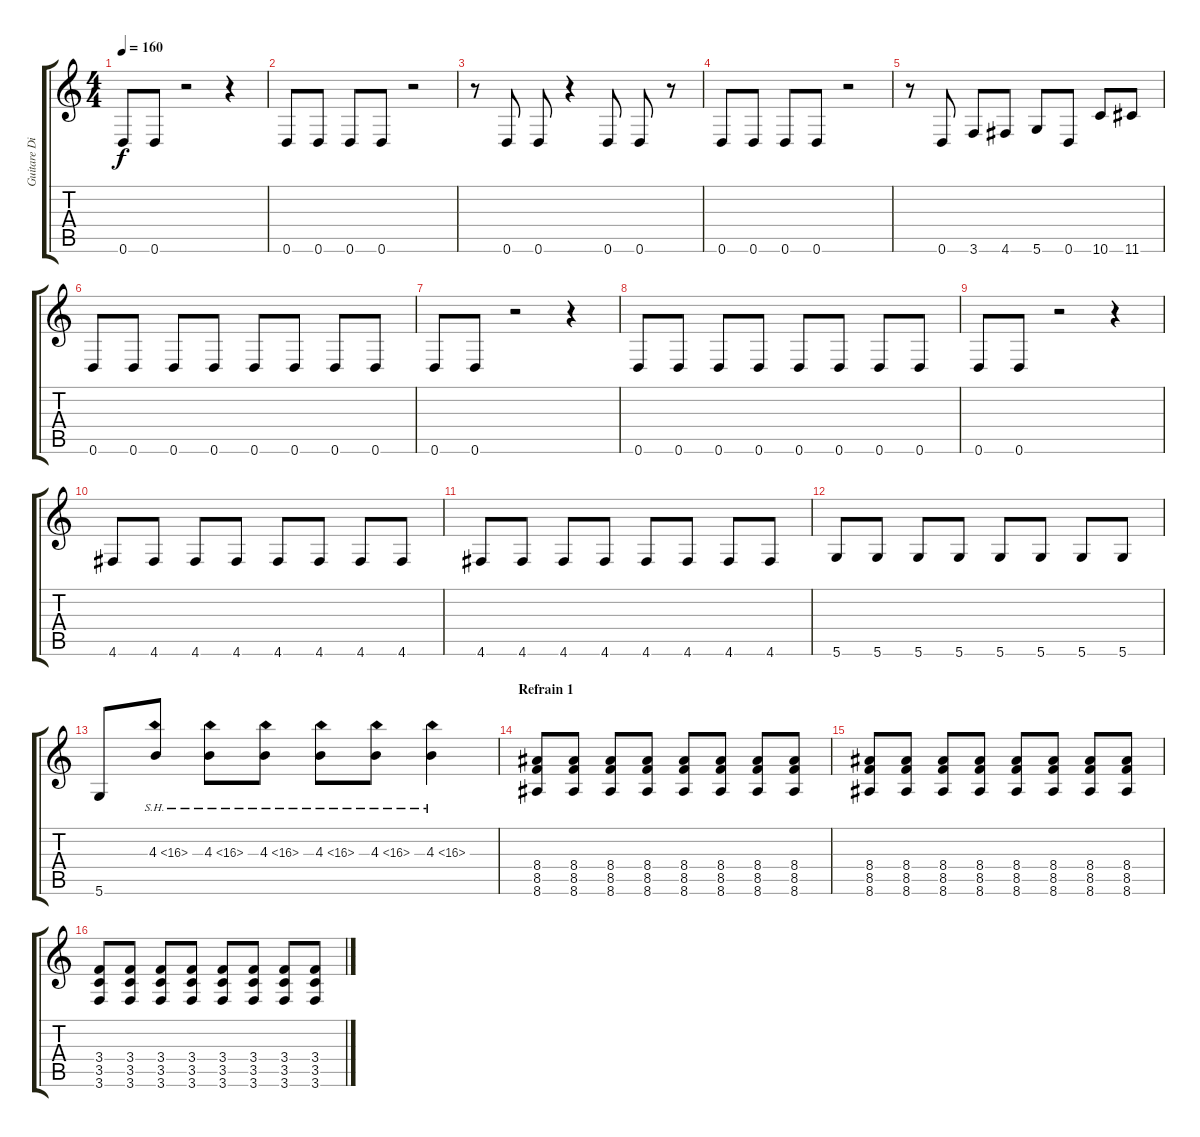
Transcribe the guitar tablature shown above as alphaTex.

\track ("Guitare Distorsion Dropped D ( Matt )" "Guitare Di") {instrument distortionguitar}
\staff {score tabs}
\tuning (E4 B3 G3 D3 A2 D2) {hide}
\ts (4 4)
\tempo 160
\clef g2
\ks c
0.6.8{dy f} 0.6.8 r.2 r.4 |
0.6.8 0.6.8 0.6.8 0.6.8 r.2 |
r.8 0.6.8 0.6.8 r.4 0.6.8 0.6.8 r.8 |
0.6.8 0.6.8 0.6.8 0.6.8 r.2 |
r.8 0.6.8 3.6.8 4.6.8 5.6.8 0.6.8 10.6.8 11.6.8 |
0.6.8 0.6.8 0.6.8 0.6.8 0.6.8 0.6.8 0.6.8 0.6.8 |
0.6.8 0.6.8 r.2 r.4 |
0.6.8 0.6.8 0.6.8 0.6.8 0.6.8 0.6.8 0.6.8 0.6.8 |
0.6.8 0.6.8 r.2 r.4 |
\section ("" "")
4.6.8 4.6.8 4.6.8 4.6.8 4.6.8 4.6.8 4.6.8 4.6.8 |
4.6.8 4.6.8 4.6.8 4.6.8 4.6.8 4.6.8 4.6.8 4.6.8 |
5.6.8 5.6.8 5.6.8 5.6.8 5.6.8 5.6.8 5.6.8 5.6.8 |
5.6.8 4.3{sh 12}.8{instrument guitarharmonics} 4.3{sh 12}.8 4.3{sh 12}.8 4.3{sh 12}.8 4.3{sh 12}.8 4.3{sh 12}.4 |
\section ("" "Refrain 1")
(8.4 8.5 8.6).8{instrument distortionguitar} (8.4 8.5 8.6).8 (8.4 8.5 8.6).8 (8.4 8.5 8.6).8 (8.4 8.5 8.6).8 (8.4 8.5 8.6).8 (8.4 8.5 8.6).8 (8.4 8.5 8.6).8 |
(8.4 8.5 8.6).8 (8.4 8.5 8.6).8 (8.4 8.5 8.6).8 (8.4 8.5 8.6).8 (8.4 8.5 8.6).8 (8.4 8.5 8.6).8 (8.4 8.5 8.6).8 (8.4 8.5 8.6).8 |
(3.4 3.5 3.6).8 (3.4 3.5 3.6).8 (3.4 3.5 3.6).8 (3.4 3.5 3.6).8 (3.4 3.5 3.6).8 (3.4 3.5 3.6).8 (3.4 3.5 3.6).8 (3.4 3.5 3.6).8
